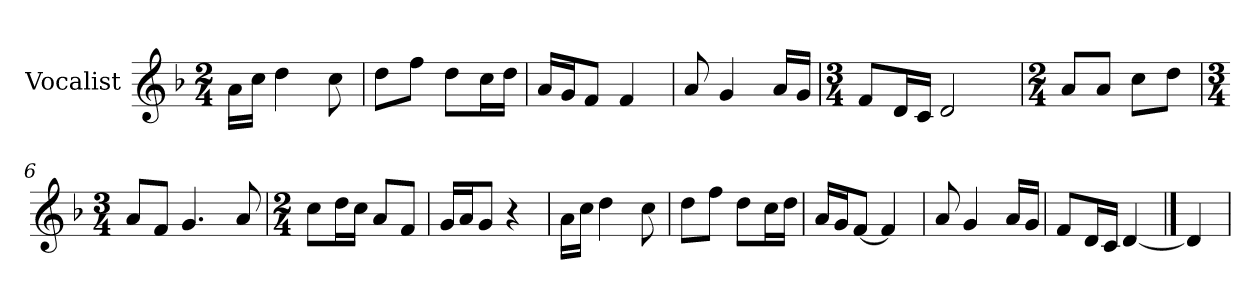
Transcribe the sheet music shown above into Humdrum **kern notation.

**kern
*part1
*staff1
*I"Vocalist
*k[b-]
*F:
*M2/4
=
16aLL
16ccJJ
4dd
8cc
=1
8ddL
8ffJ
8ddL
16ccL
16ddJJ
=2
16aLL
16gJ
8fJ
4f
=3
8a
4g
16aLL
16gJJ
=4
*M3/4
8fL
16dL
16cJJ
2d
=5
*M2/4
8aL
8aJ
8ccL
8ddJ
=6
*M3/4
8aL
8fJ
4.g
8a
=7
*M2/4
8ccL
16ddL
16ccJJ
8aL
8fJ
=8
16gLL
16aJ
8gJ
4r
=9
16aLL
16ccJJ
4dd
8cc
=10
8ddL
8ffJ
8ddL
16ccL
16ddJJ
=11
16aLL
16gJ
[8fJ
4f]
=12
8a
4g
16aLL
16gJJ
=13
8fL
16dL
16cJJ
[4d
==14
4d]
=
*-
